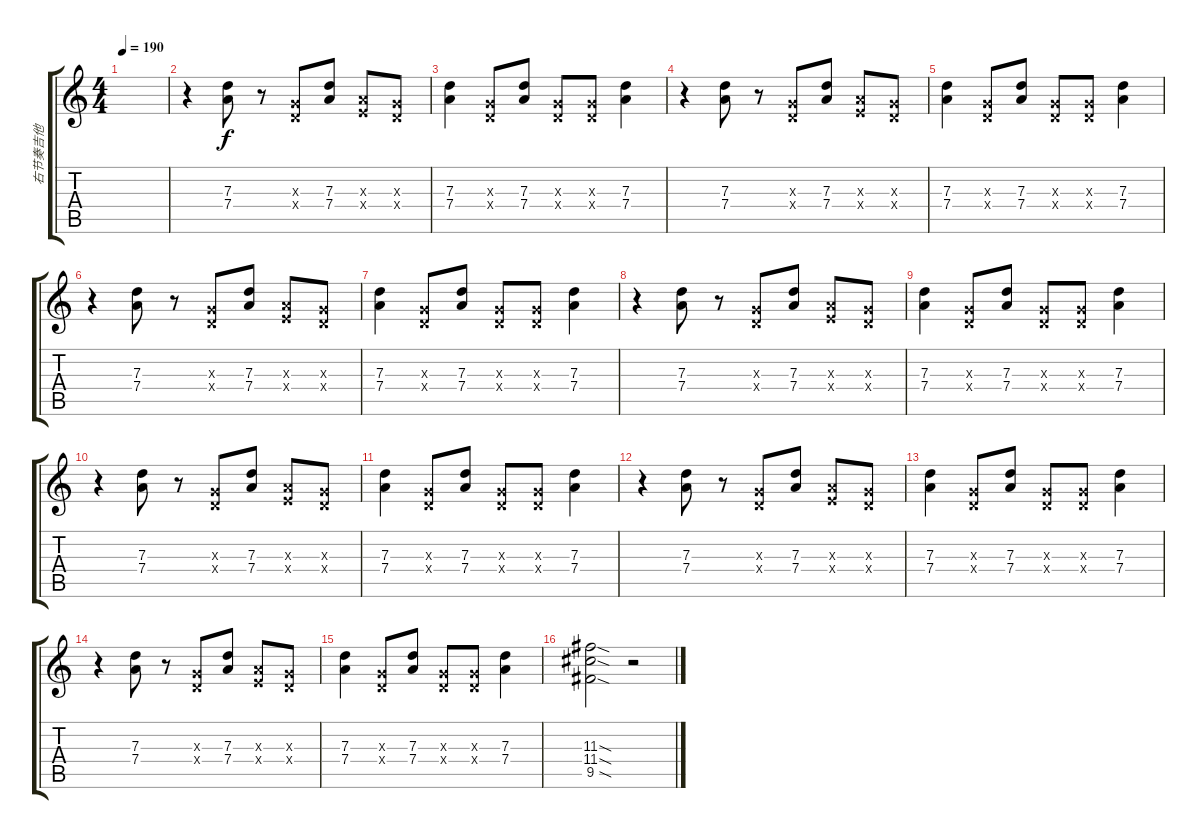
\track ("右节奏吉他" "右节奏吉他") {instrument distortionguitar}
\staff {score tabs}
\tuning (E4 B3 G3 D3 A2 E2) {hide}
\ts (4 4)
\tempo 190
\clef g2
\ks c
|
r.4 (7.3 7.4).8 r.8 (0.3{x} 0.4{x}).8 (7.3 7.4).8 (2.3{x} 2.4{x}).8 (0.3{x} 0.4{x}).8 |
(7.3 7.4).4 (0.3{x} 0.4{x}).8 (7.3 7.4).8 (0.3{x} 0.4{x}).8 (0.3{x} 0.4{x}).8 (7.3 7.4).4 |
r.4 (7.3 7.4).8 r.8 (0.3{x} 0.4{x}).8 (7.3 7.4).8 (2.3{x} 2.4{x}).8 (0.3{x} 0.4{x}).8 |
(7.3 7.4).4 (0.3{x} 0.4{x}).8 (7.3 7.4).8 (0.3{x} 0.4{x}).8 (0.3{x} 0.4{x}).8 (7.3 7.4).4 |
r.4 (7.3 7.4).8 r.8 (0.3{x} 0.4{x}).8 (7.3 7.4).8 (2.3{x} 2.4{x}).8 (0.3{x} 0.4{x}).8 |
(7.3 7.4).4 (0.3{x} 0.4{x}).8 (7.3 7.4).8 (0.3{x} 0.4{x}).8 (0.3{x} 0.4{x}).8 (7.3 7.4).4 |
r.4 (7.3 7.4).8 r.8 (0.3{x} 0.4{x}).8 (7.3 7.4).8 (2.3{x} 2.4{x}).8 (0.3{x} 0.4{x}).8 |
(7.3 7.4).4 (0.3{x} 0.4{x}).8 (7.3 7.4).8 (0.3{x} 0.4{x}).8 (0.3{x} 0.4{x}).8 (7.3 7.4).4 |
r.4 (7.3 7.4).8 r.8 (0.3{x} 0.4{x}).8 (7.3 7.4).8 (2.3{x} 2.4{x}).8 (0.3{x} 0.4{x}).8 |
(7.3 7.4).4 (0.3{x} 0.4{x}).8 (7.3 7.4).8 (0.3{x} 0.4{x}).8 (0.3{x} 0.4{x}).8 (7.3 7.4).4 |
r.4 (7.3 7.4).8 r.8 (0.3{x} 0.4{x}).8 (7.3 7.4).8 (2.3{x} 2.4{x}).8 (0.3{x} 0.4{x}).8 |
(7.3 7.4).4 (0.3{x} 0.4{x}).8 (7.3 7.4).8 (0.3{x} 0.4{x}).8 (0.3{x} 0.4{x}).8 (7.3 7.4).4 |
r.4 (7.3 7.4).8 r.8 (0.3{x} 0.4{x}).8 (7.3 7.4).8 (2.3{x} 2.4{x}).8 (0.3{x} 0.4{x}).8 |
(7.3 7.4).4 (0.3{x} 0.4{x}).8 (7.3 7.4).8 (0.3{x} 0.4{x}).8 (0.3{x} 0.4{x}).8 (7.3 7.4).4 |
(11.3{sod} 11.4{sod} 9.5{sod}).2 r.2
